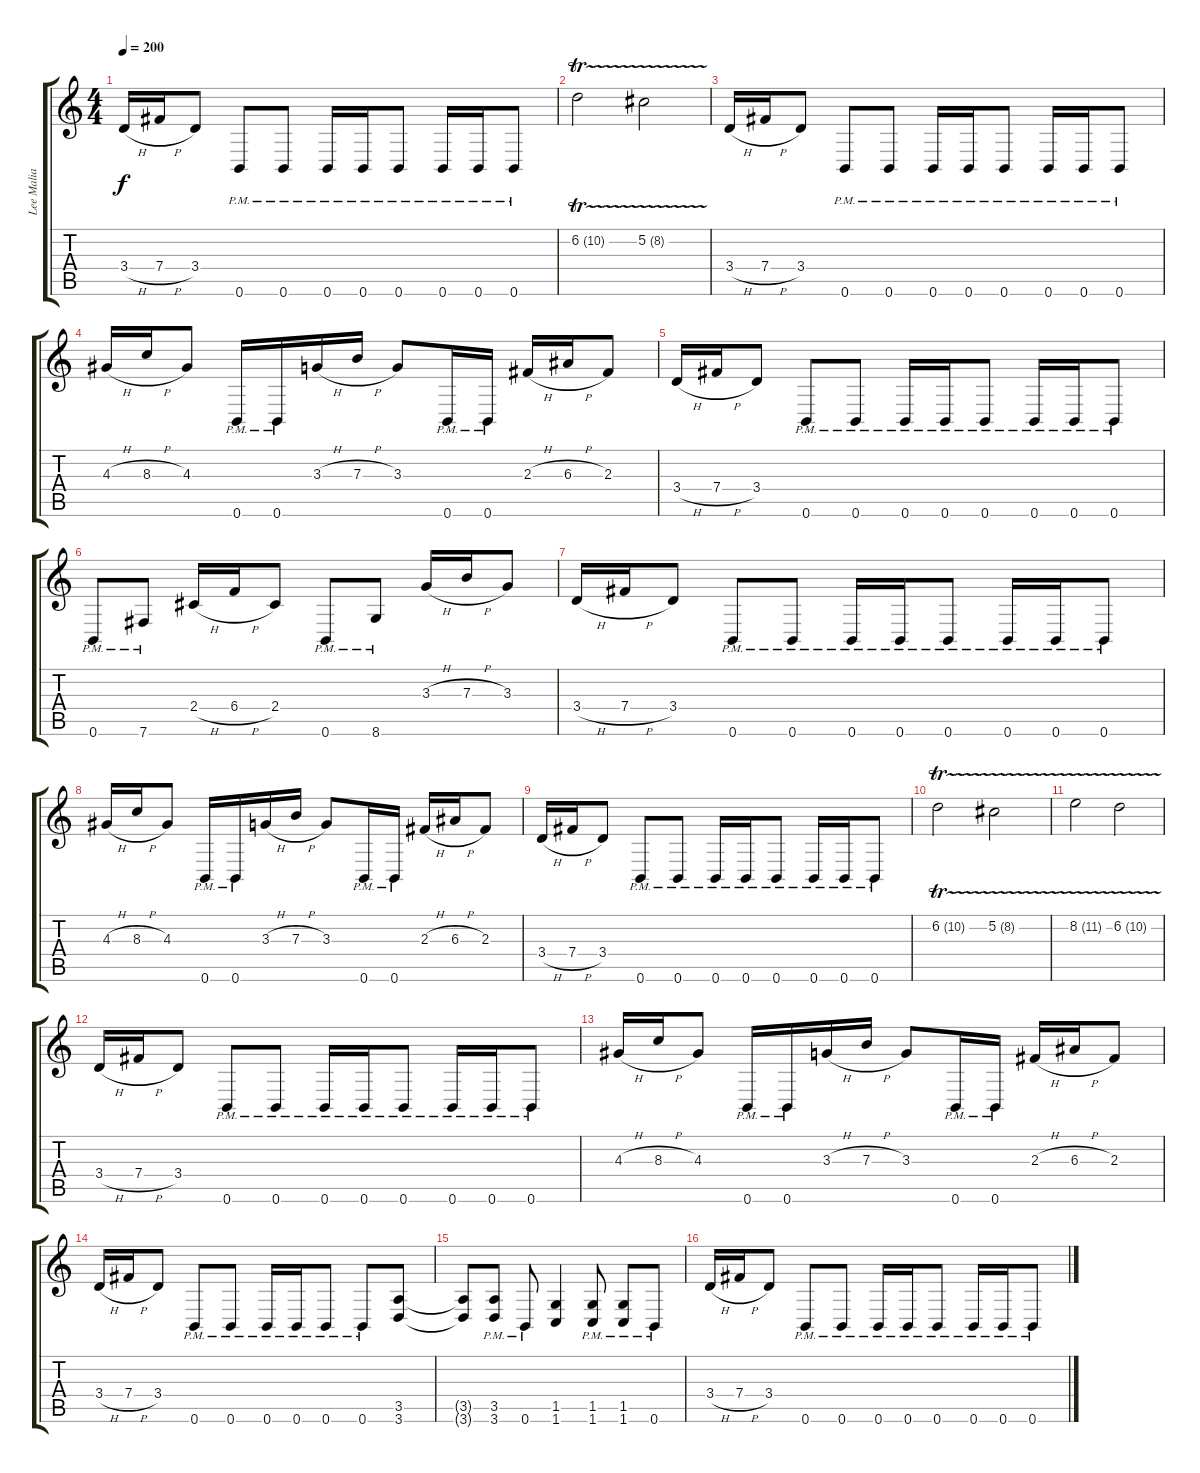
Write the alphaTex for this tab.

\track ("Lee Malia" "Lee Malia") {instrument distortionguitar}
\staff {score tabs}
\tuning (Db4 Ab3 E3 B2 Gb2 B1) {hide}
\ts (4 4)
\tempo 200
\clef g2
\ks c
3.4{h}.16{dy f} 7.4{h}.16 3.4.8 0.6{pm}.8 0.6{pm}.8 0.6{pm}.16 0.6{pm}.16 0.6{pm}.8 0.6{pm}.16 0.6{pm}.16 0.6{pm}.8 |
6.2{tr (10 16)}.2 5.2{tr (8 16)}.2 |
3.4{h}.16 7.4{h}.16 3.4.8 0.6{pm}.8 0.6{pm}.8 0.6{pm}.16 0.6{pm}.16 0.6{pm}.8 0.6{pm}.16 0.6{pm}.16 0.6{pm}.8 |
4.3{h}.16 8.3{h}.16 4.3.8 0.6{pm}.16 0.6{pm}.16 3.3{h}.16 7.3{h}.16 3.3.8 0.6{pm}.16 0.6{pm}.16 2.3{h}.16 6.3{h}.16 2.3.8 |
3.4{h}.16 7.4{h}.16 3.4.8 0.6{pm}.8 0.6{pm}.8 0.6{pm}.16 0.6{pm}.16 0.6{pm}.8 0.6{pm}.16 0.6{pm}.16 0.6{pm}.8 |
0.6{pm}.8 7.6{pm}.8 2.4{h}.16 6.4{h}.16 2.4.8 0.6{pm}.8 8.6{pm}.8 3.3{h}.16 7.3{h}.16 3.3.8 |
3.4{h}.16 7.4{h}.16 3.4.8 0.6{pm}.8 0.6{pm}.8 0.6{pm}.16 0.6{pm}.16 0.6{pm}.8 0.6{pm}.16 0.6{pm}.16 0.6{pm}.8 |
4.3{h}.16 8.3{h}.16 4.3.8 0.6{pm}.16 0.6{pm}.16 3.3{h}.16 7.3{h}.16 3.3.8 0.6{pm}.16 0.6{pm}.16 2.3{h}.16 6.3{h}.16 2.3.8 |
3.4{h}.16 7.4{h}.16 3.4.8 0.6{pm}.8 0.6{pm}.8 0.6{pm}.16 0.6{pm}.16 0.6{pm}.8 0.6{pm}.16 0.6{pm}.16 0.6{pm}.8 |
6.2{tr (10 16)}.2 5.2{tr (8 16)}.2 |
8.2{tr (11 16)}.2 6.2{tr (10 16)}.2 |
3.4{h}.16 7.4{h}.16 3.4.8 0.6{pm}.8 0.6{pm}.8 0.6{pm}.16 0.6{pm}.16 0.6{pm}.8 0.6{pm}.16 0.6{pm}.16 0.6{pm}.8 |
4.3{h}.16 8.3{h}.16 4.3.8 0.6{pm}.16 0.6{pm}.16 3.3{h}.16 7.3{h}.16 3.3.8 0.6{pm}.16 0.6{pm}.16 2.3{h}.16 6.3{h}.16 2.3.8 |
3.4{h}.16 7.4{h}.16 3.4.8 0.6{pm}.8 0.6{pm}.8 0.6{pm}.16 0.6{pm}.16 0.6{pm}.8 0.6{pm}.8 (3.5 3.6).8 |
(3.5{t} 3.6{t}).8 (3.5{pm} 3.6{pm}).8 0.6{pm}.8 (1.5 1.6).4 (1.5{pm} 1.6{pm}).8 (1.5 1.6{pm}).8 0.6{pm}.8 |
3.4{h}.16 7.4{h}.16 3.4.8 0.6{pm}.8 0.6{pm}.8 0.6{pm}.16 0.6{pm}.16 0.6{pm}.8 0.6{pm}.16 0.6{pm}.16 0.6{pm}.8
